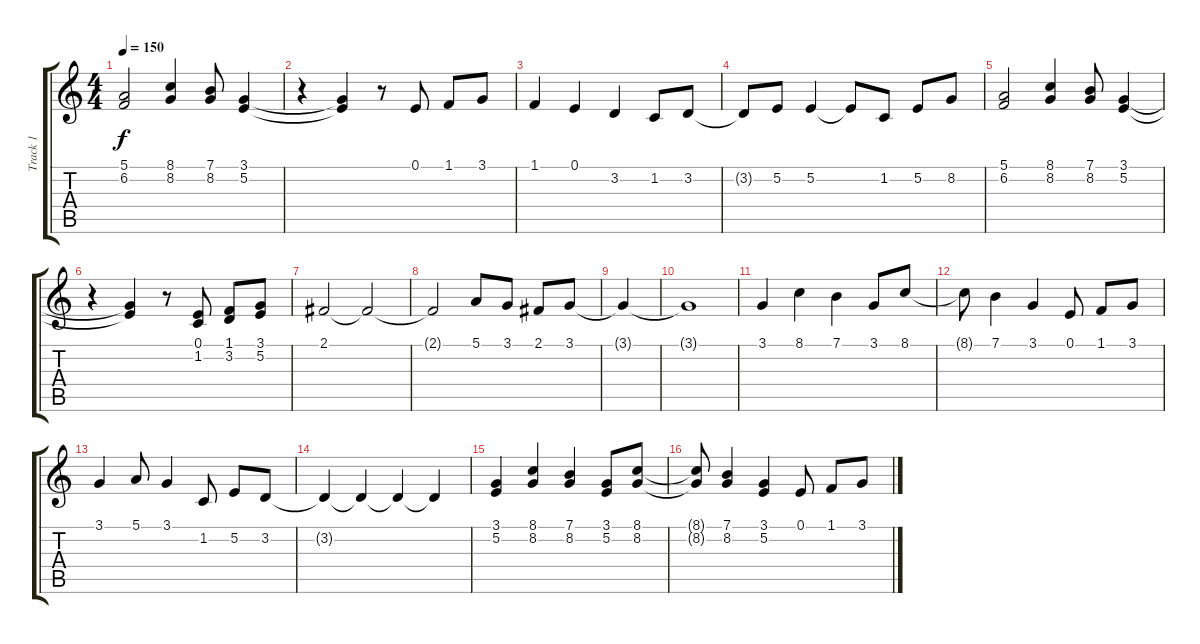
\track ("Track 1" "Track 1") {instrument lead2sawtooth}
\staff {score tabs}
\tuning (E4 B3 G3 D3 A2 E2) {hide}
\ts (4 4)
\tempo 150
\clef g2
\ks c
(5.1 6.2).2{dy f} (8.1 8.2).4 (7.1 8.2).8 (3.1 5.2).4 |
r.4 (3.1{t} 5.2{t}).4 r.8 0.1.8 1.1.8 3.1.8 |
1.1.4 0.1.4 3.2.4 1.2.8 3.2.8 |
3.2{t}.8 5.2.8 5.2.4 5.2{t}.8 1.2.8 5.2.8 8.2.8 |
(5.1 6.2).2 (8.1 8.2).4 (7.1 8.2).8 (3.1 5.2).4 |
r.4 (3.1{t} 5.2{t}).4 r.8 (0.1 1.2).8 (1.1 3.2).8 (3.1 5.2).8 |
2.1.2 2.1{t}.2 |
2.1{t}.2 5.1.8 3.1.8 2.1.8 3.1.8 |
3.1{t}.4 |
3.1{t}.1 |
3.1.4 8.1.4 7.1.4 3.1.8 8.1.8 |
8.1{t}.8 7.1.4 3.1.4 0.1.8 1.1.8 3.1.8 |
3.1.4 5.1.8 3.1.4 1.2.8 5.2.8 3.2.8 |
3.2{t}.4 3.2{t}.4 3.2{t}.4 3.2{t}.4 |
(3.1 5.2).4 (8.1 8.2).4 (7.1 8.2).4 (3.1 5.2).8 (8.1 8.2).8 |
(8.1{t} 8.2{t}).8 (7.1 8.2).4 (3.1 5.2).4 0.1.8 1.1.8 3.1.8
